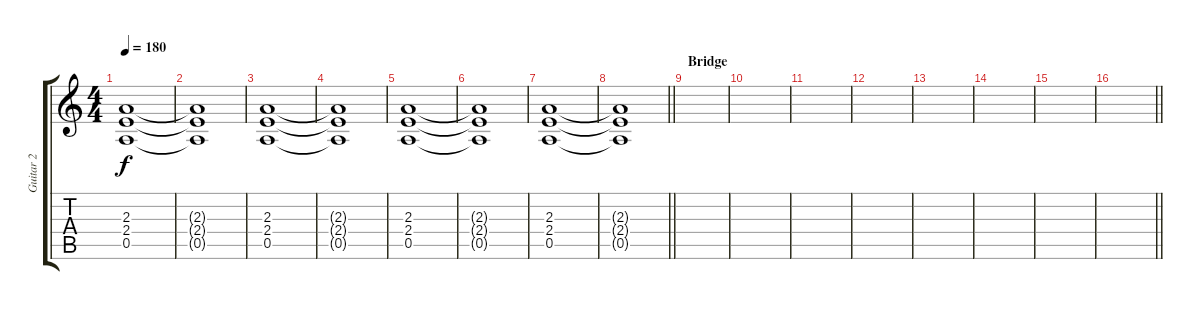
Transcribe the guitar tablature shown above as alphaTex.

\track ("Guitar 2" "Guitar 2") {instrument distortionguitar}
\staff {score tabs}
\tuning (E4 B3 G3 D3 A2 E2) {hide}
\ts (4 4)
\tempo 180
\clef g2
\ks c
(2.3 2.4 0.5).1{dy f} |
(2.3{t} 2.4{t} 0.5{t}).1 |
(2.3 2.4 0.5).1 |
(2.3{t} 2.4{t} 0.5{t}).1 |
(2.3 2.4 0.5).1 |
(2.3{t} 2.4{t} 0.5{t}).1 |
(2.3 2.4 0.5).1 |
\barLineRight lightlight
(2.3{t} 2.4{t} 0.5{t}).1 |
\section ("" "Bridge")
|
|
|
|
|
|
|
\barLineRight lightlight
